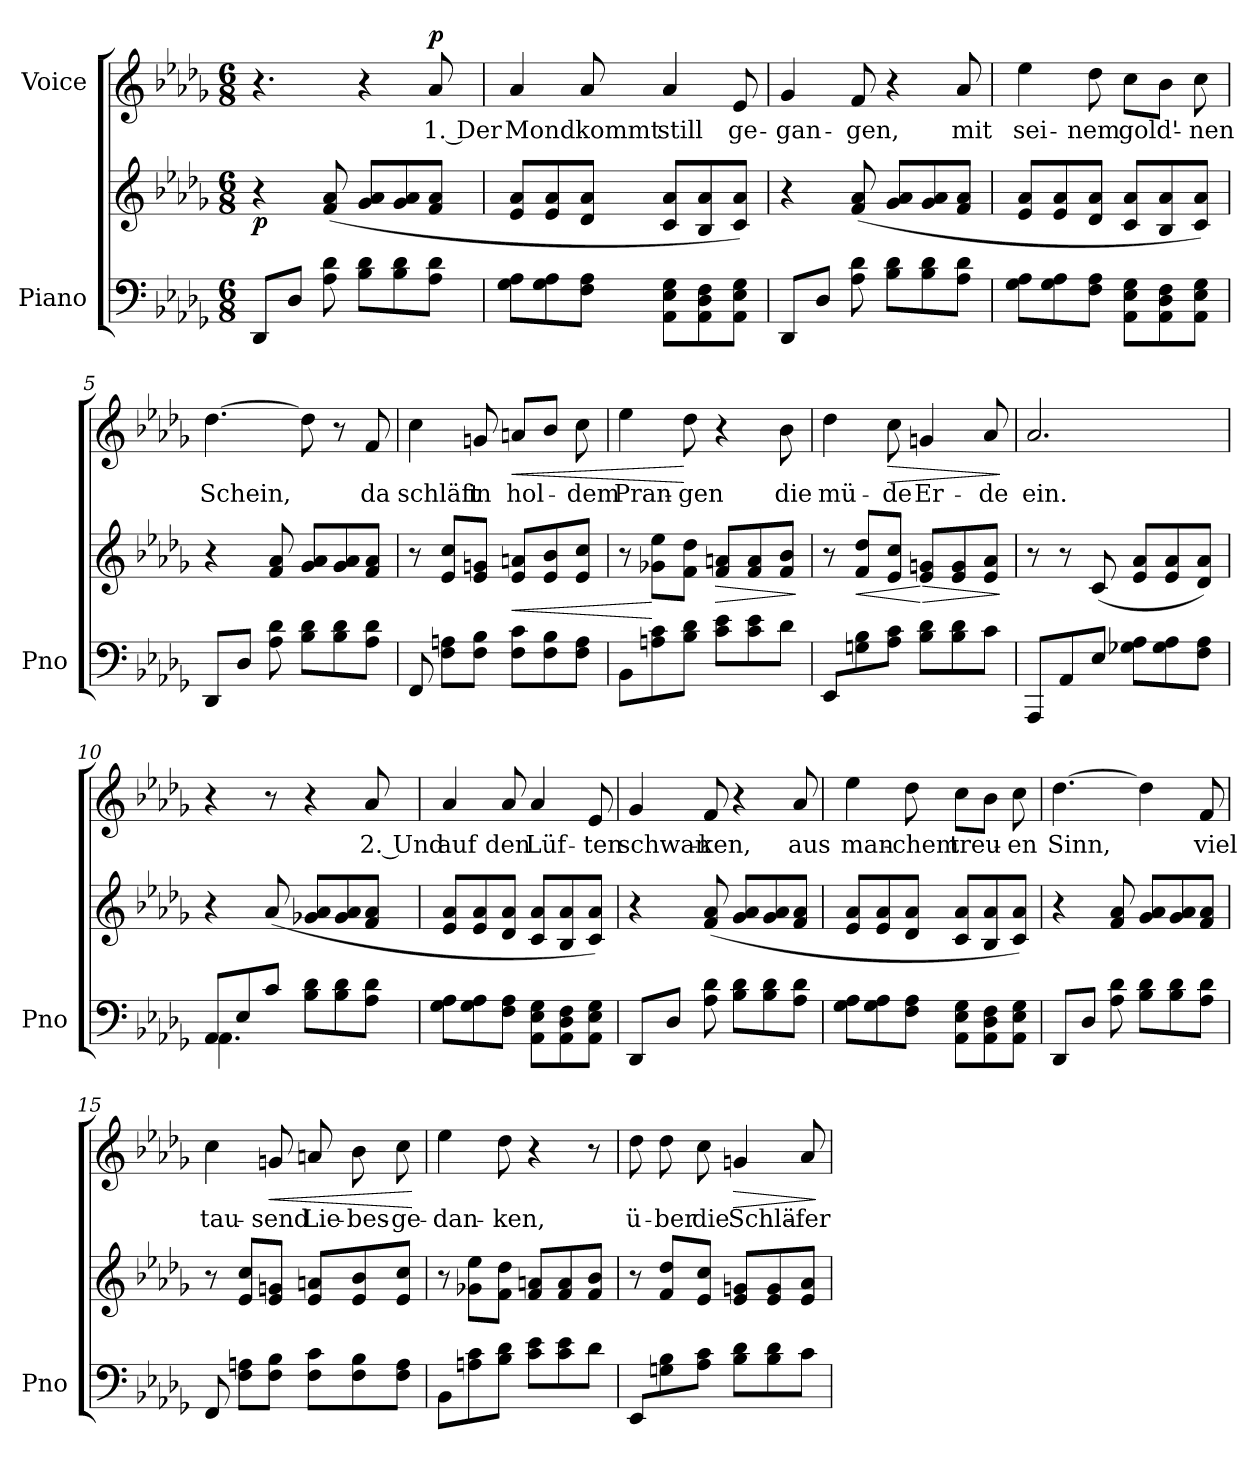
**kern	**kern	**dynam	**kern	**text	**dynam
*part2	*part2	*part2	*part1	*part1	*part1
*staff3	*staff2	*staff2/3	*staff1	*staff1	*staff1
*I"Piano	*	*	*I"Voice	*	*
*I'Pno	*	*	*	*	*
*clefF4	*clefG2	*	*clefG2	*	*
*k[b-e-a-d-g-]	*k[b-e-a-d-g-]	*	*k[b-e-a-d-g-]	*	*
*M6/8	*M6/8	*	*M6/8	*	*
=1	=1	=1	=1	=1	=1
!	!	!LO:DY:b	!	!	!
8DD-/L	4r	p	4.r	.	.
8D-/J	.	.	.	.	.
8A-\ 8d-\	(8f/ 8a-/	.	.	.	.
8B-\ 8d-\L	8g-/ 8a-/L	.	4r	.	.
8B-\ 8d-\	8g-/ 8a-/	.	.	.	.
!	!	!	!	!	!LO:DY:b
8A-\ 8d-\J	8f/ 8a-/J	.	8a-/	1. Der	p
=2	=2	=2	=2	=2	=2
8G-\ 8A-\L	8e-/ 8a-/L	.	4a-/	Mond	.
8G-\ 8A-\	8e-/ 8a-/	.	.	.	.
8F\ 8A-\J	8d-/ 8a-/J	.	8a-/	kommt	.
8AA-\ 8E-\ 8G-\L	8c/ 8a-/L	.	4a-/	still	.
8AA-\ 8D-\ 8F\	8B-/ 8a-/	.	.	.	.
8AA-\ 8E-\ 8G-\J	8c/ 8a-/J)	.	8e-/	ge-	.
=3	=3	=3	=3	=3	=3
8DD-/L	4r	.	4g-/	-gan-	.
8D-/J	.	.	.	.	.
8A-\ 8d-\	(8f/ 8a-/	.	8f/	-gen,	.
8B-\ 8d-\L	8g-/ 8a-/L	.	4r	.	.
8B-\ 8d-\	8g-/ 8a-/	.	.	.	.
8A-\ 8d-\J	8f/ 8a-/J	.	8a-/	mit	.
=4	=4	=4	=4	=4	=4
8G-\ 8A-\L	8e-/ 8a-/L	.	4ee-\	sei-	.
8G-\ 8A-\	8e-/ 8a-/	.	.	.	.
8F\ 8A-\J	8d-/ 8a-/J	.	8dd-\	-nem	.
8AA-\ 8E-\ 8G-\L	8c/ 8a-/L	.	8cc\L	gold'-	.
8AA-\ 8D-\ 8F\	8B-/ 8a-/	.	8b-\J	.	.
8AA-\ 8E-\ 8G-\J	8c/ 8a-/J)	.	8cc\	nen	.
=5	=5	=5	=5	=5	=5
8DD-/L	4r	.	[4.dd-\	Schein,	.
8D-/J	.	.	.	.	.
8A-\ 8d-\	8f/ 8a-/	.	.	.	.
8B-\ 8d-\L	8g-/ 8a-/L	.	8dd-\]	.	.
8B-\ 8d-\	8g-/ 8a-/	.	8r	.	.
8A-\ 8d-\J	8f/ 8a-/J	.	8f/	da	.
=6	=6	=6	=6	=6	=6
8FF/	8r	.	4cc\	schläft	.
8F\ 8An\L	8e-/ 8cc/L	.	.	.	.
8F\ 8B-\J	8e-/ 8gn/J	.	8gn/	in	.
!	!	!LO:HP:b	!	!	!LO:HP:b
8F\ 8c\L	8e-/ 8an/L	<	8an/L	hol-	<
8F\ 8B-\	8e-/ 8b-/	.	8b-/J	.	.
8F\ 8A\J	8e-/ 8cc/J	.	8cc\	-dem	.
=7	=7	=7	=7	=7	=7
8BB-\L	8r	.	4ee-\	Pran-	.
8An\ 8c\	8g-X\ 8ee-\L	[	.	.	.
8B-\ 8d-\J	8f\ 8dd-\J	.	8dd-\	-gen	[
!	!	!LO:HP:b	!	!	!
8c\ 8e-\L	8f/ 8an/L	>	4r	.	.
8c\ 8e-\	8f/ 8a/	.	.	.	.
8d-\J	8f/ 8b-/J	.	8b-\	die	.
.	.	]	.	.	.
=8	=8	=8	=8	=8	=8
8EE-/L	8r	.	4dd-\	mü-	.
!	!	!LO:HP:b	!	!	!
8Gn\ 8B-\	8f/ 8dd-/L	<	.	.	.
!	!	!	!	!	!LO:HP:b
8A-\ 8c\J	8e-/ 8cc/J	.	8cc\	-de	>
!	!	!LO:HP:n=1:b	!	!	!
8B-\ 8d-\L	8e-/ 8gn/L	[ >	4gn/	Er-	.
8B-\ 8d-\	8e-/ 8g/	.	.	.	.
8c\J	8e-/ 8a-/J	.	8a-/	-de	.
.	.	]	.	.	]
=9	=9	=9	=9	=9	=9
8AAA-/L	8r	.	2.a-/	ein.	.
8AA-/	8r	.	.	.	.
8E-/J	(8c/	.	.	.	.
8G-X\ 8A-\L	8e-/ 8a-/L	.	.	.	.
8G-\ 8A-\	8e-/ 8a-/	.	.	.	.
8F\ 8A-\J	8d-/ 8a-/J)	.	.	.	.
=10	=10	=10	=10	=10	=10
*^	*	*	*	*	*
8AA-/L	4.AA-\	4r	.	4r	.	.
8E-/	.	.	.	.	.	.
8c/J	.	(8a-/	.	8r	.	.
8B-\ 8d-\L	4.ryy	8g-X/ 8a-/L	.	4r	.	.
8B-\ 8d-\	.	8g-/ 8a-/	.	.	.	.
8A-\ 8d-\J	.	8f/ 8a-/J	.	8a-/	2. Und	.
*v	*v	*	*	*	*	*
=11	=11	=11	=11	=11	=11
8G-\ 8A-\L	8e-/ 8a-/L	.	4a-/	auf	.
8G-\ 8A-\	8e-/ 8a-/	.	.	.	.
8F\ 8A-\J	8d-/ 8a-/J	.	8a-/	den	.
8AA-\ 8E-\ 8G-\L	8c/ 8a-/L	.	4a-/	Lüf-	.
8AA-\ 8D-\ 8F\	8B-/ 8a-/	.	.	.	.
8AA-\ 8E-\ 8G-\J	8c/ 8a-/J)	.	8e-/	-ten	.
=12	=12	=12	=12	=12	=12
8DD-/L	4r	.	4g-/	schwan-	.
8D-/J	.	.	.	.	.
8A-\ 8d-\	(8f/ 8a-/	.	8f/	-ken,	.
8B-\ 8d-\L	8g-/ 8a-/L	.	4r	.	.
8B-\ 8d-\	8g-/ 8a-/	.	.	.	.
8A-\ 8d-\J	8f/ 8a-/J	.	8a-/	aus	.
=13	=13	=13	=13	=13	=13
8G-\ 8A-\L	8e-/ 8a-/L	.	4ee-\	man-	.
8G-\ 8A-\	8e-/ 8a-/	.	.	.	.
8F\ 8A-\J	8d-/ 8a-/J	.	8dd-\	-chem	.
8AA-\ 8E-\ 8G-\L	8c/ 8a-/L	.	8cc\L	treu-	.
8AA-\ 8D-\ 8F\	8B-/ 8a-/	.	8b-\J	.	.
8AA-\ 8E-\ 8G-\J	8c/ 8a-/J)	.	8cc\	-en	.
=14	=14	=14	=14	=14	=14
8DD-/L	4r	.	[4.dd-\	Sinn,	.
8D-/J	.	.	.	.	.
8A-\ 8d-\	8f/ 8a-/	.	.	.	.
8B-\ 8d-\L	8g-/ 8a-/L	.	4dd-\]	.	.
8B-\ 8d-\	8g-/ 8a-/	.	.	.	.
8A-\ 8d-\J	8f/ 8a-/J	.	8f/	viel	.
=15	=15	=15	=15	=15	=15
8FF/	8r	.	4cc\	tau-	.
8F\ 8An\L	8e-/ 8cc/L	.	.	.	.
!	!	!	!	!	!LO:HP:b
8F\ 8B-\J	8e-/ 8gn/J	.	8gn/	-send	<
8F\ 8c\L	8e-/ 8an/L	.	8an/	Lie-	.
8F\ 8B-\	8e-/ 8b-/	.	8b-\	-bes-	.
8F\ 8A\J	8e-/ 8cc/J	.	8cc\	-ge-	.
.	.	.	.	.	[
=16	=16	=16	=16	=16	=16
8BB-\L	8r	.	4ee-\	-dan-	.
8An\ 8c\	8g-X\ 8ee-\L	.	.	.	.
8B-\ 8d-\J	8f\ 8dd-\J	.	8dd-\	-ken,	.
8c\ 8e-\L	8f/ 8an/L	.	4r	.	.
8c\ 8e-\	8f/ 8a/	.	.	.	.
8d-\J	8f/ 8b-/J	.	8r	.	.
=17	=17	=17	=17	=17	=17
8EE-/L	8r	.	8dd-\	ü-	.
8Gn\ 8B-\	8f/ 8dd-/L	.	8dd-\	-ber	.
8A-\ 8c\J	8e-/ 8cc/J	.	8cc\	die	.
!	!	!	!	!	!LO:HP:b
8B-\ 8d-\L	8e-/ 8gn/L	.	4gn/	Schlä-	>
8B-\ 8d-\	8e-/ 8g/	.	.	.	.
8c\J	8e-/ 8a-/J	.	8a-/	-fer	.
.	.	.	.	.	]
=	=	=	=	=	=
*-	*-	*-	*-	*-	*-
